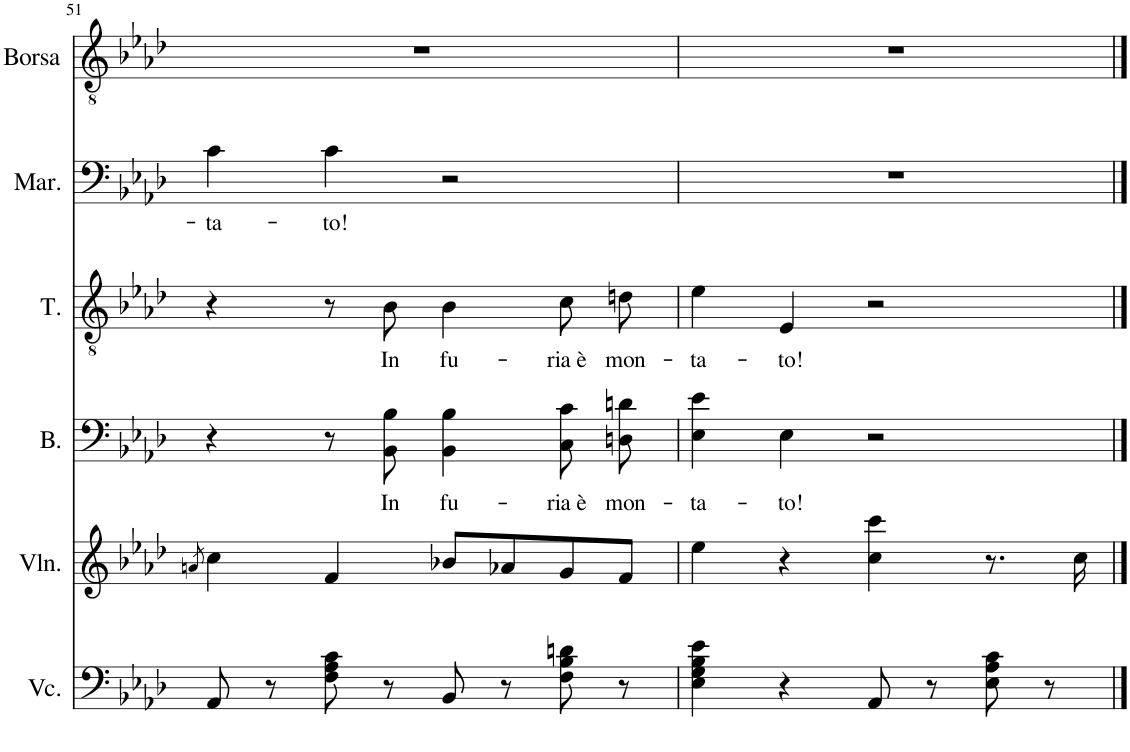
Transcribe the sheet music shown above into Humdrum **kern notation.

**kern	**kern	**kern	**text	**kern	**text	**kern	**text	**kern
*part6	*part5	*part4	*part4	*part3	*part3	*part2	*part2	*part1
*staff6	*staff5	*staff4	*staff4	*staff3	*staff3	*staff2	*staff2	*staff1
*I"Violoncelle	*I"Violon	*I"Basses	*	*I"Ténors	*	*I"Marulo	*	*I"Borsa
*I'Vc.	*I'Vln.	*I'B.	*	*I'T.	*	*I'Mar.	*	*I'Borsa
!!LO:PB:g=z
*clefF4	*clefG2	*clefF4	*	*clefGv2	*	*clefF4	*	*clefGv2
*k[b-e-a-d-]	*k[b-e-a-d-]	*k[b-e-a-d-]	*	*k[b-e-a-d-]	*	*k[b-e-a-d-]	*	*k[b-e-a-d-]
*M2/2	*M2/2	*M2/2	*	*M2/2	*	*M2/2	*	*M2/2
*met(c|)	*met(c|)	*met(c|)	*	*met(c|)	*	*met(c|)	*	*met(c|)
=51	=51	=51	=51	=51	=51	=51	=51	=51
.	8qan/	.	.	.	.	.	.	.
!	!	!	!	!	!	!	!LO:LY:b	!
8AA-/	4cc\	4r	.	4r	.	4c\	-ta-	1r
8r	.	.	.	.	.	.	.	.
!	!	!	!	!	!	!	!LO:LY:b	!
8F\ 8A-\ 8c\	4f/	8r	.	8r	.	4c\	-to!	.
!	!	!	!LO:LY:b	!	!LO:LY:b	!	!	!
8r	.	8BB-\ 8B-\	In	8B-\	In	.	.	.
!	!	!	!LO:LY:b	!	!LO:LY:b	!	!	!
8BB-/	8b-X/L	4BB-\ 4B-\	fu-	4B-\	fu-	2r	.	.
8r	8a-X/	.	.	.	.	.	.	.
!	!	!	!LO:LY:b	!	!LO:LY:b	!	!	!
8F\ 8B-\ 8dn\	8g/	8C\ 8c\L	-ria è	8c\L	-ria è	.	.	.
!	!	!	!LO:LY:b	!	!LO:LY:b	!	!	!
8r	8f/J	8Dn\ 8dn\J	mon-	8dn\J	mon-	.	.	.
=52	=52	=52	=52	=52	=52	=52	=52	=52
!	!	!	!LO:LY:b	!	!LO:LY:b	!	!	!
4E-\ 4G\ 4B-\ 4e-\	4ee-\	4E-\ 4e-\	-ta-	4e-\	-ta-	1r	.	1r
!	!	!	!LO:LY:b	!	!LO:LY:b	!	!	!
4r	4r	4E-\	-to!	4E-/	-to!	.	.	.
8AA-/	4cc\ 4ccc\	2r	.	2r	.	.	.	.
8r	.	.	.	.	.	.	.	.
8E-\ 8A-\ 8c\	8.r	.	.	.	.	.	.	.
8r	.	.	.	.	.	.	.	.
.	16cc\	.	.	.	.	.	.	.
==	==	==	==	==	==	==	==	==
*-	*-	*-	*-	*-	*-	*-	*-	*-
